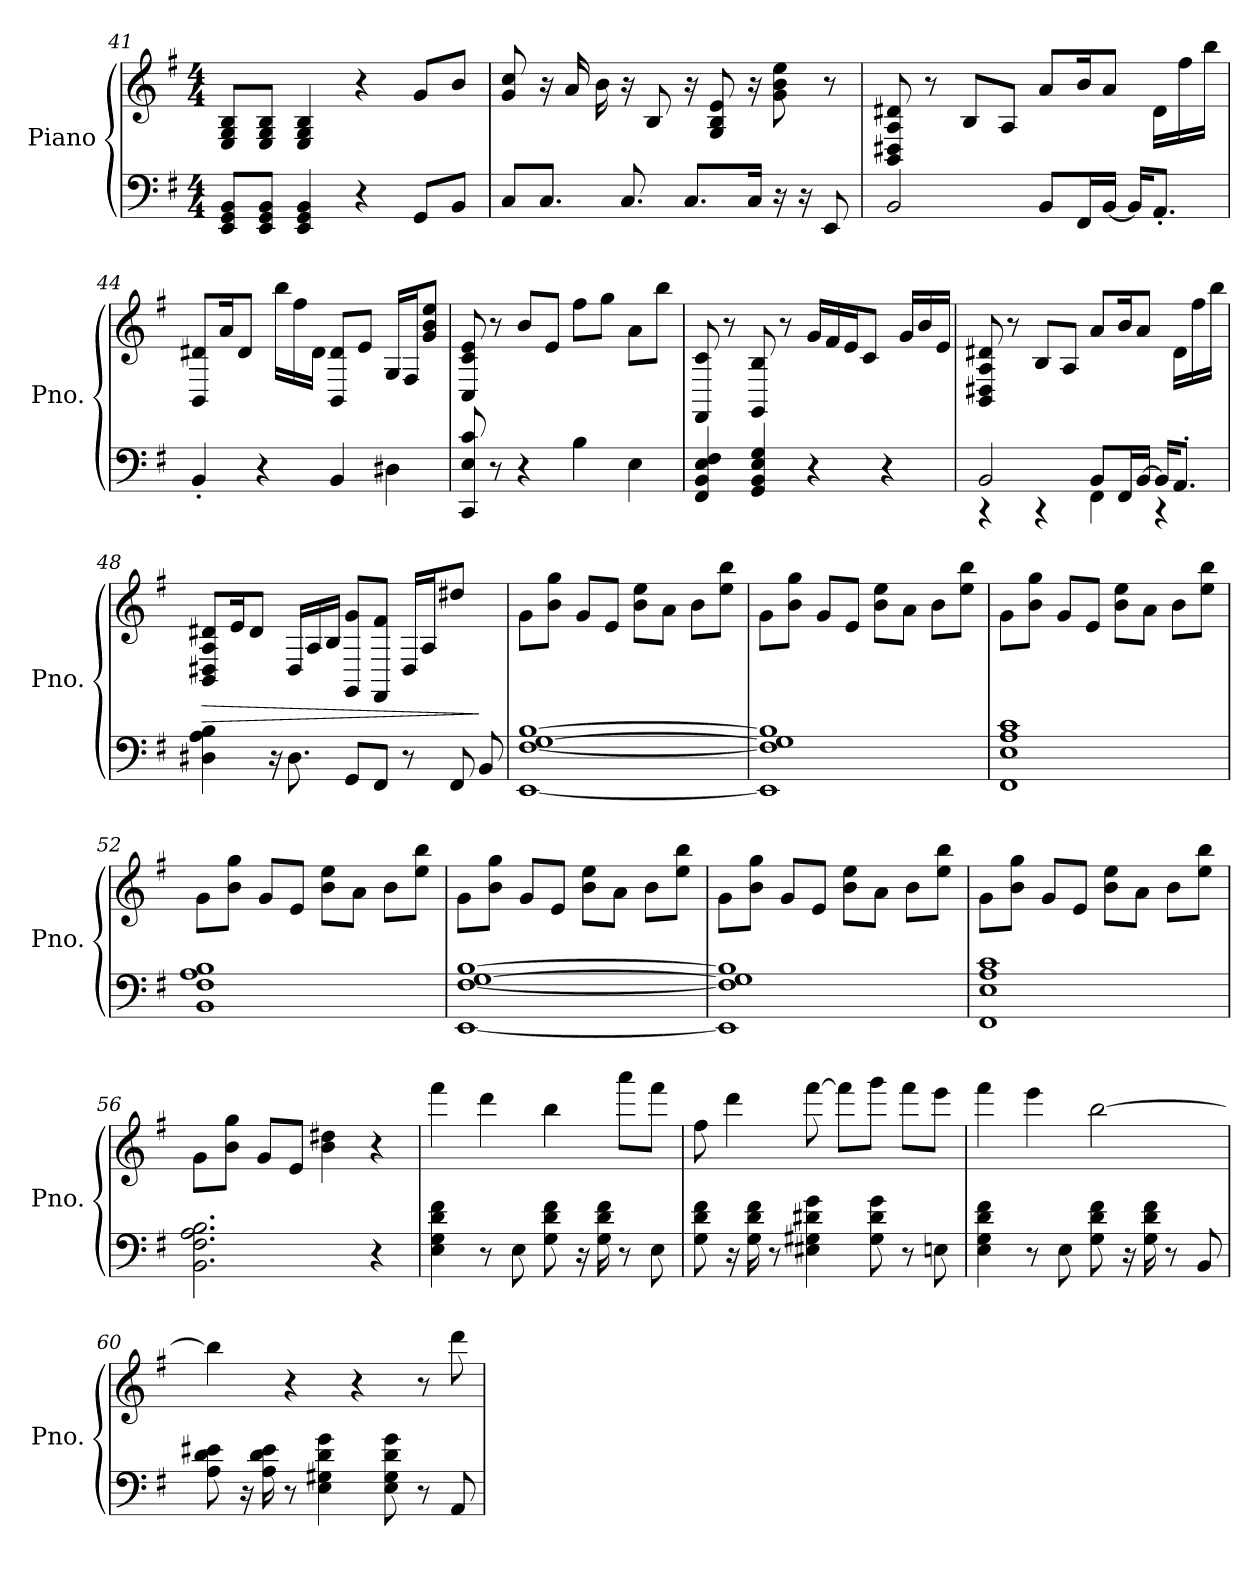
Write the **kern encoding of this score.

**kern	**kern	**dynam
*part1	*part1	*part1
*staff2	*staff1	*staff1/2
*I"Piano	*	*
*I'Pno.	*	*
*clefF4	*clefG2	*
*k[f#]	*k[f#]	*
*M4/4	*M4/4	*
=41	=41	=41
8GG 8BB 8EEL	8G 8B 8EL	.
8GG 8BB 8EEJ	8G 8B 8EJ	.
4GG 4BB 4EE	4G 4B 4E	.
4r	4r	.
8GGL	8gL	.
8BBJ	8bJ	.
=42	=42	=42
8CL	8cc 8g	.
8.CJ	16r	.
.	16a	.
.	16b	.
8.C	16r	.
.	8B	.
8.CL	16r	.
.	8e 8B 8G	.
16CJk	16r	.
16r	8b 8ee 8g	.
16r	.	.
8EE	8r	.
=43	=43	=43
2BB	8d#X 8A 8D#X 8BB	.
.	8r	.
.	8BL	.
.	8AJ	.
8BBL	8aL	.
16FF#L	16bK	.
[16BBJJ	8aJ	.
16BBKL]	.	.
8.AA'J	16d#LL	.
.	16ff#	.
.	16bbJJ	.
=44	=44	=44
4BB'	8d#X 8BBL	.
.	16aK	.
.	8d#J	.
4r	.	.
.	16bbLL	.
.	16ff#	.
.	16d#JJ	.
4BB	8d# 8BBL	.
.	8eJ	.
4D#X	16GLL	.
.	16F#J	.
.	8g 8ee 8bJ	.
=45	=45	=45
8CC 8c 8E	8e 8c 8C	.
8r	8r	.
4r	8bL	.
.	8eJ	.
4B	8ff#L	.
.	8ggJ	.
4E	8aL	.
.	8bbJ	.
=46	=46	=46
4FF# 4BB 4E 4F#	8c 8FF#	.
.	8r	.
4GG 4BB 4E 4G	8B 8GG	.
.	8r	.
4r	16gLL	.
.	16f#	.
.	16eJ	.
.	8cJ	.
4r	.	.
.	16gLL	.
.	16b	.
.	16eJJ	.
!!LO:PB:g=z
=47	=47	=47
*^	*	*
2BB	4r	8d#X 8A 8D#X 8BB	.
.	.	8r	.
.	4r	8BL	.
.	.	8AJ	.
8BBL	4FF#	8aL	.
16FF#L	.	16bK	.
[16BBJJ	.	8aJ	.
16BBKL]	4r	.	.
8.AA'J	.	16d#LL	.
.	.	16ff#	.
.	.	16bbJJ	.
*v	*v	*	*
=48	=48	=48
!	!	!LO:HP:b
4D#X 4A 4B	8d#X 8A 8D#X 8BBL	>
.	16eK	.
.	8d#J	.
16r	.	.
8.D#	16D#LL	.
.	16A	.
.	16BJJ	.
8GGL	8g 8GGL	.
8FF#J	8f# 8FF#J	.
8r	16D#LL	.
.	16AJ	.
8FF#	8dd#XJ	.
8BB	8ryy	]
=49	=49	=49
!	!	!LO:DY:b=2
!	!	!LO:DY:n=1:b
[1EE [1F# [1G [1B	8gL	pp mp
.	8gg 8bJ	.
.	8gL	.
.	8eJ	.
.	8ee 8bL	.
.	8aJ	.
.	8bL	.
.	8bb 8eeJ	.
=50	=50	=50
1EE] 1F#] 1G] 1B]	8gL	.
.	8gg 8bJ	.
.	8gL	.
.	8eJ	.
.	8ee 8bL	.
.	8aJ	.
.	8bL	.
.	8bb 8eeJ	.
=51	=51	=51
1c 1A 1E 1FF#	8gL	.
.	8gg 8bJ	.
.	8gL	.
.	8eJ	.
.	8ee 8bL	.
.	8aJ	.
.	8bL	.
.	8bb 8eeJ	.
=52	=52	=52
1B 1A 1F# 1BB	8gL	.
.	8gg 8bJ	.
.	8gL	.
.	8eJ	.
.	8ee 8bL	.
.	8aJ	.
.	8bL	.
.	8bb 8eeJ	.
=53	=53	=53
[1EE [1F# [1G [1B	8gL	.
.	8gg 8bJ	.
.	8gL	.
.	8eJ	.
.	8ee 8bL	.
.	8aJ	.
.	8bL	.
.	8bb 8eeJ	.
=54	=54	=54
1EE] 1F#] 1G] 1B]	8gL	.
.	8gg 8bJ	.
.	8gL	.
.	8eJ	.
.	8ee 8bL	.
.	8aJ	.
.	8bL	.
.	8bb 8eeJ	.
!!LO:LB:g=z
=55	=55	=55
1c 1A 1E 1FF#	8gL	.
.	8gg 8bJ	.
.	8gL	.
.	8eJ	.
.	8ee 8bL	.
.	8aJ	.
.	8bL	.
.	8bb 8eeJ	.
=56	=56	=56
2.B 2.A 2.F# 2.BB	8gL	.
.	8gg 8bJ	.
.	8gL	.
.	8eJ	.
.	4dd#X 4b	.
4r	4r	.
=57	=57	=57
!	!	!LO:DY:b=2
!	!	!LO:DY:n=1:b
4E 4G 4d 4f#	4fff#	mp ff
8r	4ddd	.
8E	.	.
8f# 8d 8G	4bb	.
16r	.	.
16G 16d 16f#	.	.
8r	8aaaL	.
8E	8fff#J	.
=58	=58	=58
8f# 8d 8G	8ff#	.
16r	4ddd	.
16G 16d 16f#	.	.
8r	.	.
4E#X 4G#X 4d#X 4g	[8fff#	.
.	8fff#L]	.
8G# 8d# 8g	8gggJ	.
8r	8fff#L	.
8En	8eeeJ	.
=59	=59	=59
4E 4G 4d 4f#	4fff#	.
8r	4eee	.
8E	.	.
8f# 8d 8G	[2bb	.
16r	.	.
16G 16d 16f#	.	.
8r	.	.
8BB	.	.
=60	=60	=60
8A 8d 8e#X	4bb]	.
16r	.	.
16A 16d 16e#	.	.
8r	4r	.
4E 4G#X 4d 4g	.	.
.	4r	.
8E 8G# 8d 8g	.	.
8r	8r	.
8AA	8ddd	.
=	=	=
*-	*-	*-
